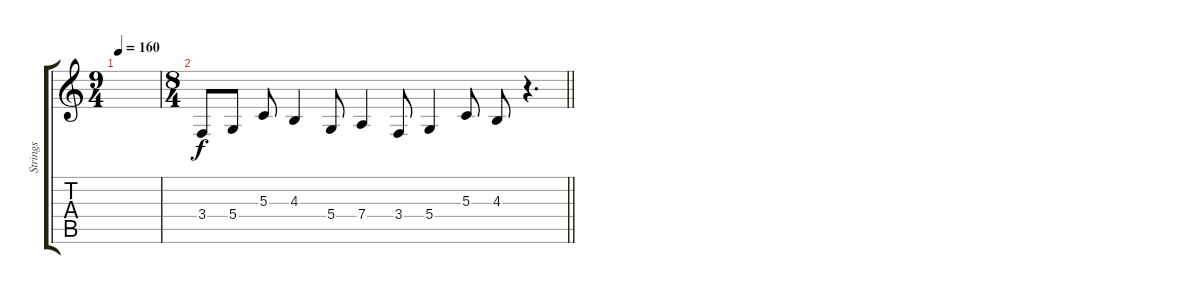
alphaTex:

\track ("Strings" "Strings") {instrument trumpet}
\staff {score tabs}
\tuning (E4 B3 G3 D3 A2 E2) {hide}
\ts (9 4)
\tempo 160
\clef g2
\ks c
|
\ts (8 4)
\barLineRight lightlight
3.4.8 5.4.8 5.3.8 4.3.4 5.4.8 7.4.4 3.4.8 5.4.4 5.3.8 4.3.8 r.4{d}
